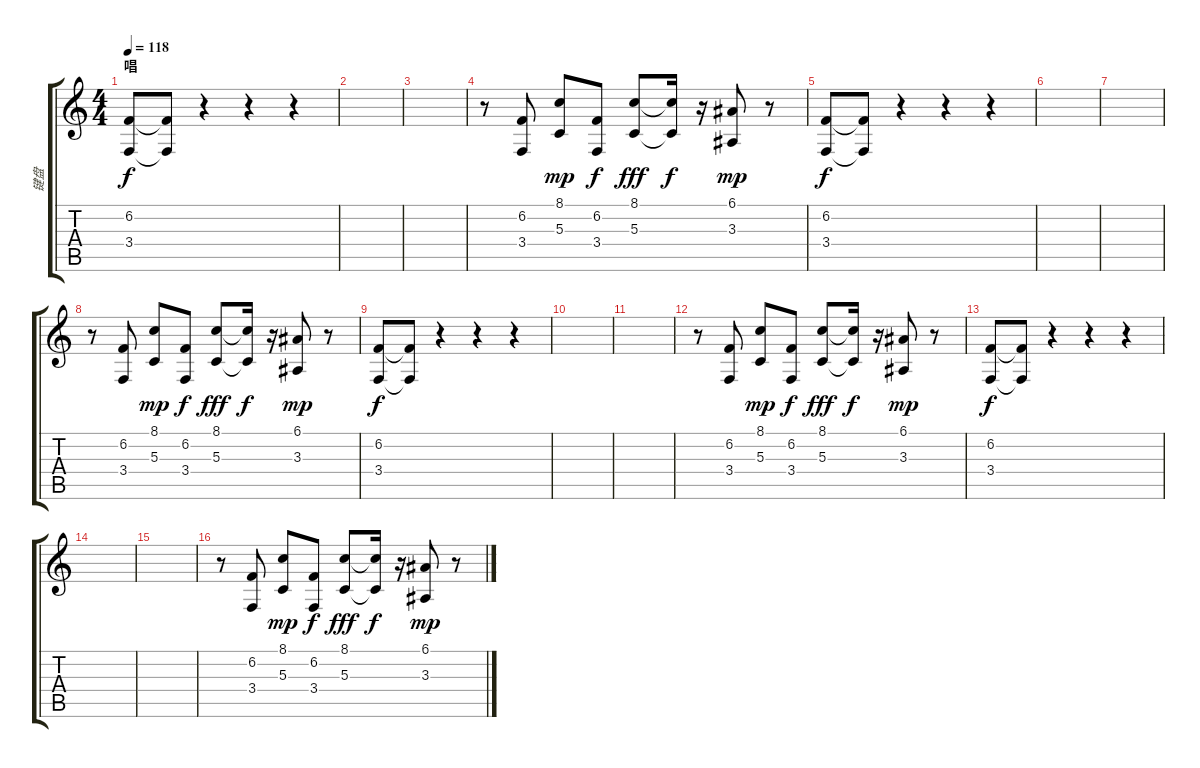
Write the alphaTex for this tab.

\track ("键盘" "键盘") {instrument lead6voice}
\staff {score tabs}
\tuning (E4 B3 G3 D3 A2 E2) {hide}
\ts (4 4)
\section ("" "唱")
\tempo 118
\clef g2
\ks c
(6.2 3.4).8{dy f} (6.2{t} 3.4{t}).8 r.4 r.4 r.4 |
|
|
r.8 (6.2 3.4).8 (8.1 5.3).8{dy mp} (6.2 3.4).8{dy f} (8.1 5.3).8{dy fff} (8.1{t} 5.3{t}).16{dy f} r.16 (6.1 3.3).8{dy mp} r.8 |
(6.2 3.4).8{dy f} (6.2{t} 3.4{t}).8 r.4 r.4 r.4 |
|
|
r.8 (6.2 3.4).8 (8.1 5.3).8{dy mp} (6.2 3.4).8{dy f} (8.1 5.3).8{dy fff} (8.1{t} 5.3{t}).16{dy f} r.16 (6.1 3.3).8{dy mp} r.8 |
(6.2 3.4).8{dy f} (6.2{t} 3.4{t}).8 r.4 r.4 r.4 |
|
|
r.8 (6.2 3.4).8 (8.1 5.3).8{dy mp} (6.2 3.4).8{dy f} (8.1 5.3).8{dy fff} (8.1{t} 5.3{t}).16{dy f} r.16 (6.1 3.3).8{dy mp} r.8 |
(6.2 3.4).8{dy f} (6.2{t} 3.4{t}).8 r.4 r.4 r.4 |
|
|
r.8 (6.2 3.4).8 (8.1 5.3).8{dy mp} (6.2 3.4).8{dy f} (8.1 5.3).8{dy fff} (8.1{t} 5.3{t}).16{dy f} r.16 (6.1 3.3).8{dy mp} r.8
